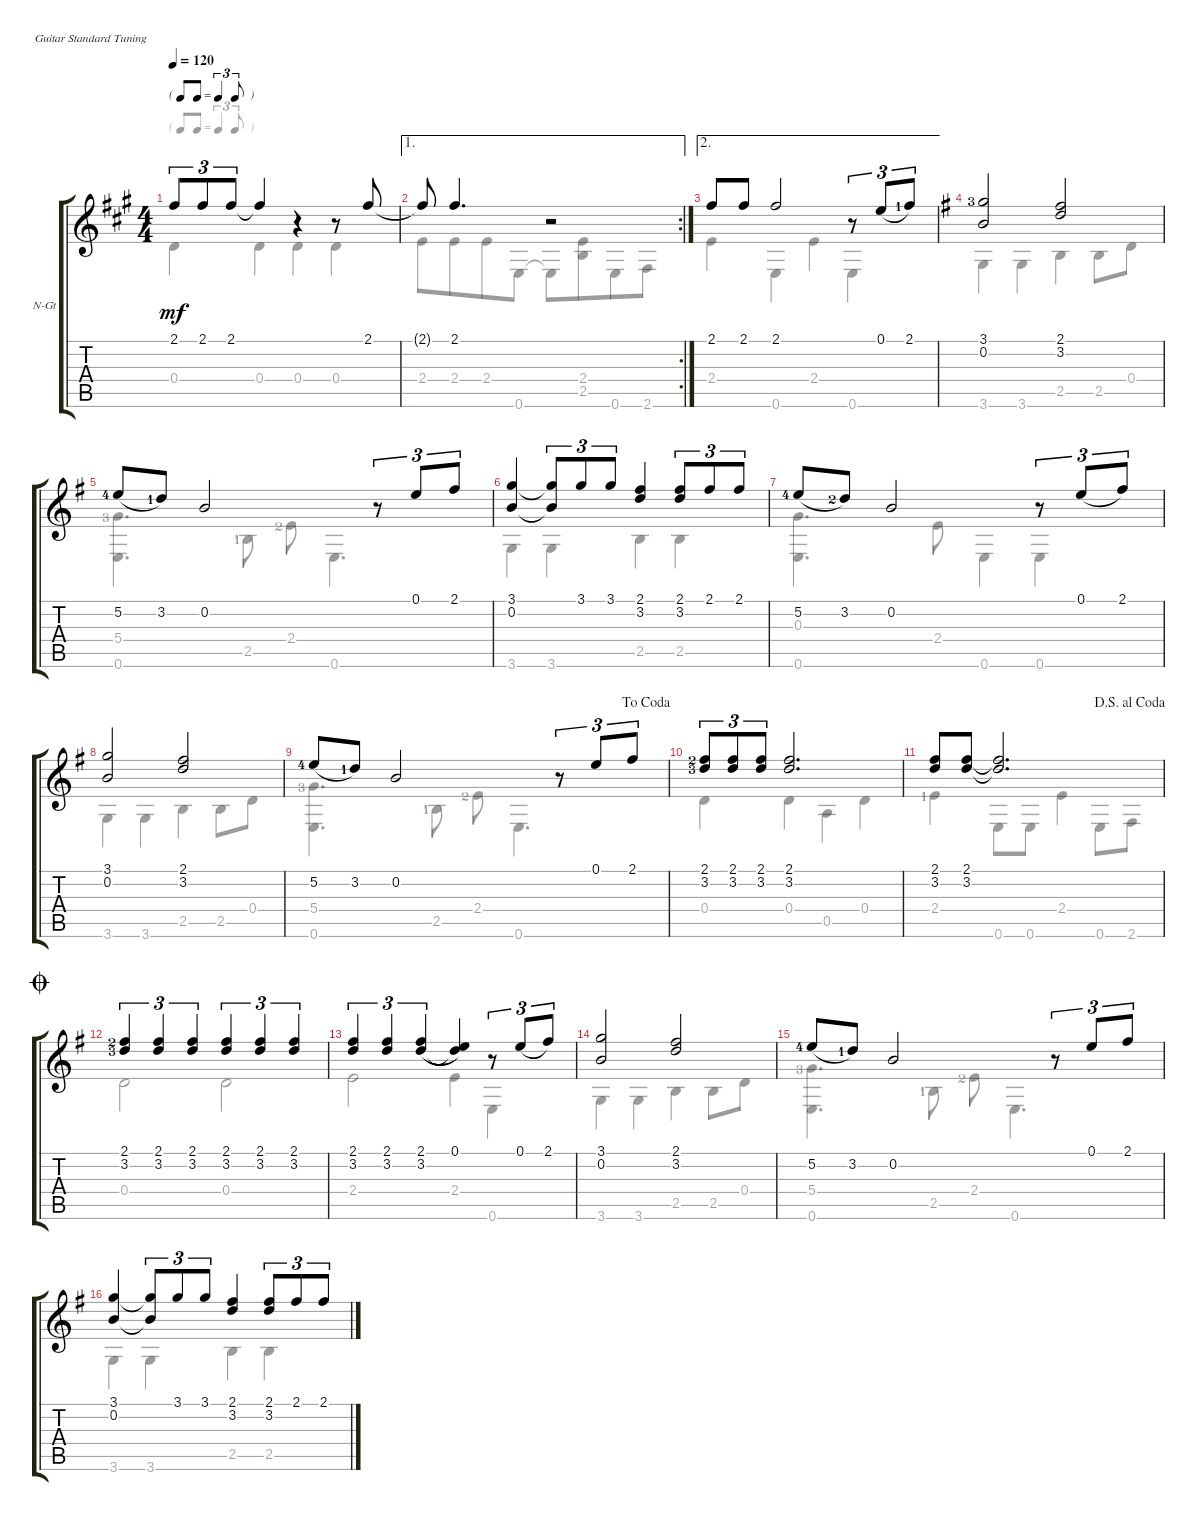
\defaultSystemsLayout 4
\bracketExtendMode groupsimilarinstruments
\firstSystemTrackNameOrientation horizontal
\otherSystemsTrackNameOrientation horizontal
\track ("Nylon Guitar" "N-Gt") {instrument acousticguitarnylon}
\staff {score tabs}
\tuning (E4 B3 G3 D3 A2 E2)
\voice
\ts (4 4)
\tf triplet8th
\tempo 120
\clef g2
\scale
0.269629
\ks a
2.1.8{tu (3 2) dy mf} 2.1.8{tu (3 2)} 2.1.8{tu (3 2)} 2.1{t}.4 r.4 r.8 2.1.8 |
\ae 1
\rc 2
\scale
0.222819 2.1{t}.8 2.1.4{d} r.2 |
\ae 2
2.1.8 2.1.8 2.1.2 r.8{tu (3 2)} 0.1.8{tu (3 2) legatoorigin} 2.1{lf 2}.8{tu (3 2)} |
\ks g
(3.1{lf 4} 0.2).2 (2.1 3.2).2 |
5.2{lf 5}.8{legatoorigin} 3.2{lf 2}.8 0.2.2 r.8{tu (3 2)} 0.1.8{tu (3 2)} 2.1.8{tu (3 2)} |
\scale
0.350561 (3.1 0.2).4 (3.1{t} 0.2{t}).8{tu (3 2)} 3.1.8{tu (3 2)} 3.1.8{tu (3 2)} (2.1 3.2).4 (2.1 3.2).8{tu (3 2)} 2.1.8{tu (3 2)} 2.1.8{tu (3 2)} |
\scale
0.220736 5.2{lf 5}.8{legatoorigin} 3.2{lf 3}.8 0.2.2 r.8{tu (3 2)} 0.1.8{tu (3 2) legatoorigin} 2.1.8{tu (3 2)} |
\scale
0.160535 (3.1 0.2).2 (2.1 3.2).2 |
\jump dacoda
\scale
0.268446 5.2{lf 5}.8{legatoorigin} 3.2{lf 2}.8 0.2.2 r.8{tu (3 2)} 0.1.8{tu (3 2)} 2.1.8{tu (3 2)} |
(2.1{lf 3} 3.2{lf 4}).8{tu (3 2)} (2.1 3.2).8{tu (3 2)} (2.1 3.2).8{tu (3 2)} (2.1 3.2).2{d} |
\jump dalsegnoalcoda
(2.1 3.2).8 (2.1 3.2).8 (2.1{t} 3.2{t}).2{d} |
\jump coda
(2.1{lf 3} 3.2{lf 4}).4{tu (3 2)} (2.1 3.2).4{tu (3 2)} (2.1 3.2).4{tu (3 2)} (2.1 3.2).4{tu (3 2)} (2.1 3.2).4{tu (3 2)} (2.1 3.2).4{tu (3 2)} |
(2.1 3.2).4{tu (3 2)} (2.1 3.2).4{tu (3 2)} (2.1 3.2).4{tu (3 2) legatoorigin} (3.2{t} 0.1).4 r.8{tu (3 2)} 0.1.8{tu (3 2) legatoorigin} 2.1.8{tu (3 2)} |
(3.1 0.2).2 (2.1 3.2).2 |
5.2{lf 5}.8{legatoorigin} 3.2{lf 2}.8 0.2.2 r.8{tu (3 2)} 0.1.8{tu (3 2)} 2.1.8{tu (3 2)} |
(3.1 0.2).4 (3.1{t} 0.2{t}).8{tu (3 2)} 3.1.8{tu (3 2)} 3.1.8{tu (3 2)} (2.1 3.2).4 (2.1 3.2).8{tu (3 2)} 2.1.8{tu (3 2)} 2.1.8{tu (3 2)}
\voice
\clef g2
\ottava regular
\simile none
\scale
0.269629
\ks a
0.4.4{dy mf} 0.4.4 0.4.4 0.4.4 |
\scale
0.222819 2.4.8 2.4.8{beam merge} 2.4.8 0.6.8 0.6{t}.8 (2.4 2.5).8{beam merge} 0.6.8 2.6.8 |
2.4.4 0.6.4 2.4.4 0.6.4 |
\ks g
3.6.4 3.6.4 2.5.4 2.5.8 0.4.8 |
(0.6 5.4{lf 4}).4{d} 2.5{lf 2}.8 2.4{lf 3}.8 0.6.4{d} |
\scale
0.350561 3.6.4 3.6.4 2.5.4 2.5.4 |
\scale
0.220736 (0.6 0.3).4{d} 2.4.8 0.6.4 0.6.4 |
\scale
0.160535 3.6.4 3.6.4 2.5.4 2.5.8 0.4.8 |
\scale
0.268446 (0.6 5.4{lf 4}).4{d} 2.5{lf 2}.8 2.4{lf 3}.8 0.6.4{d} |
0.4.4 0.4.4 0.5.4 0.4.4 |
2.4{lf 2}.4 0.6.8 0.6.8 2.4.4 0.6.8 2.6.8 |
0.4.2 0.4.2 |
2.4.2 2.4.4 0.6.4 |
3.6.4 3.6.4 2.5.4 2.5.8 0.4.8 |
(0.6 5.4{lf 4}).4{d} 2.5{lf 2}.8 2.4{lf 3}.8 0.6.4{d} |
3.6.4 3.6.4 2.5.4 2.5.4
